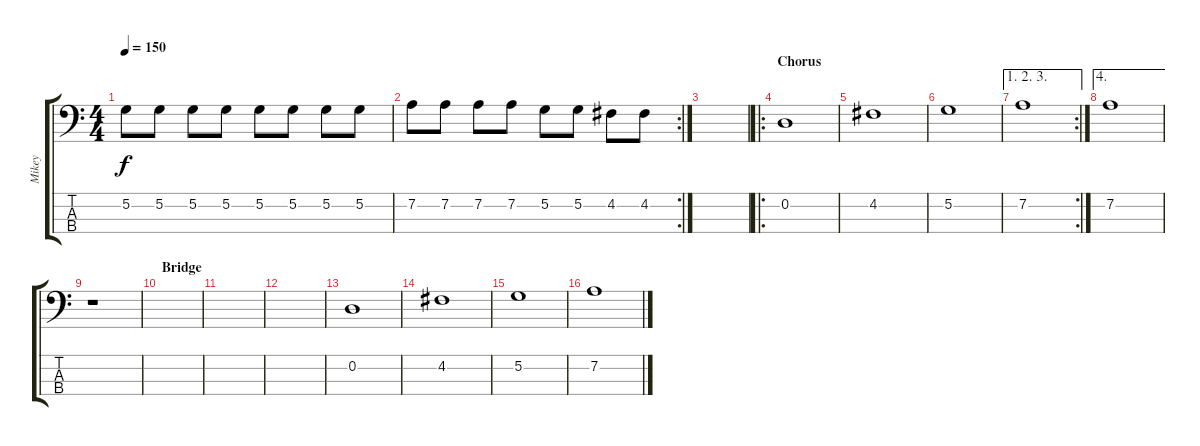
\track ("Mikey" "Mikey") {instrument slapbass1}
\staff {score tabs}
\tuning (G2 D2 A1 E1) {hide}
\ts (4 4)
\tempo 150
\clef f4
\ks c
5.2.8{dy f} 5.2.8 5.2.8 5.2.8 5.2.8 5.2.8 5.2.8 5.2.8 |
\rc 2
7.2.8 7.2.8 7.2.8 7.2.8 5.2.8 5.2.8 4.2.8 4.2.8 |
|
\ro
\section ("" "Chorus")
0.2.1 |
4.2.1 |
5.2.1 |
\ae (1 2 3)
\rc 2
7.2.1 |
\ae 4
7.2.1 |
r.1 |
\section ("" "Bridge")
|
|
|
0.2.1 |
4.2.1 |
5.2.1 |
7.2.1
